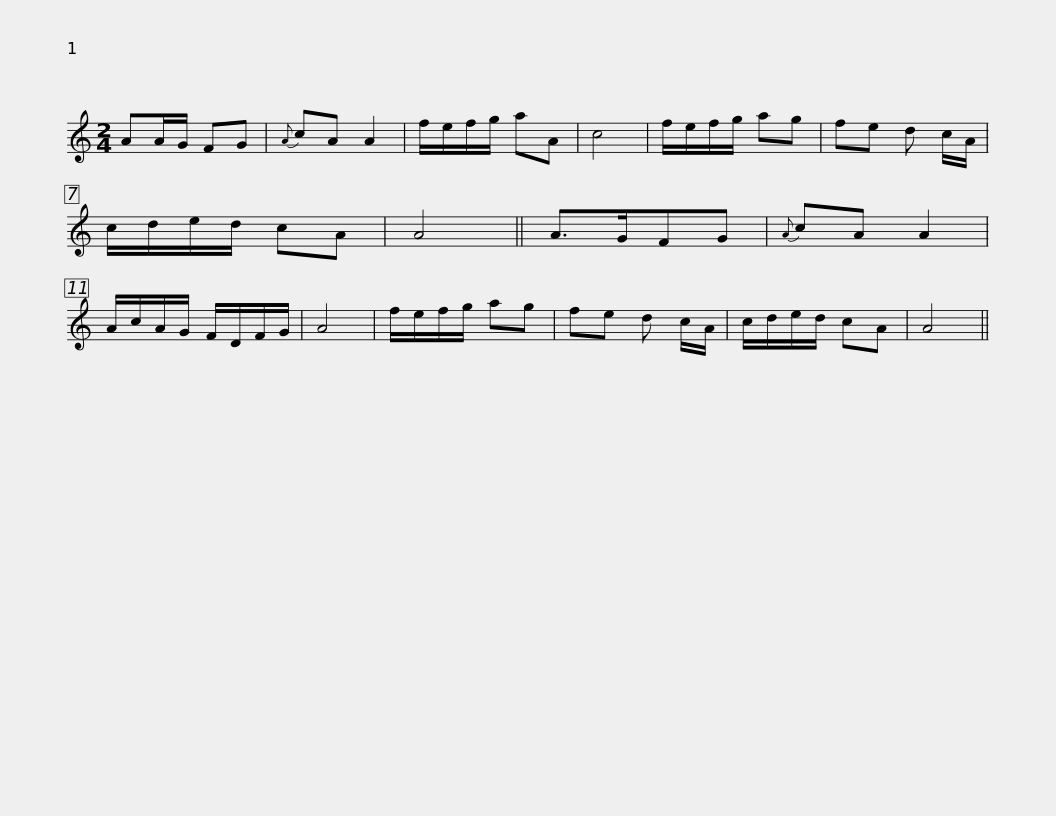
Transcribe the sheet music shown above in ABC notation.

X:1
L:1/8
M:2/4
I:linebreak $
K:C
V:1 treble
V:1
 AA/G/ FG |{A} cA A2 | f/e/f/g/ aA | c4 | f/e/f/g/ ag | %5
 fe d c/A/ | c/d/e/d/ cA | A4 || A>GFG |{A} cA A2 |$ %10
 A/c/A/G/ F/D/F/G/ | A4 | f/e/f/g/ ag | fe d c/A/ | c/d/e/d/ cA | %15
 A4 || %16
